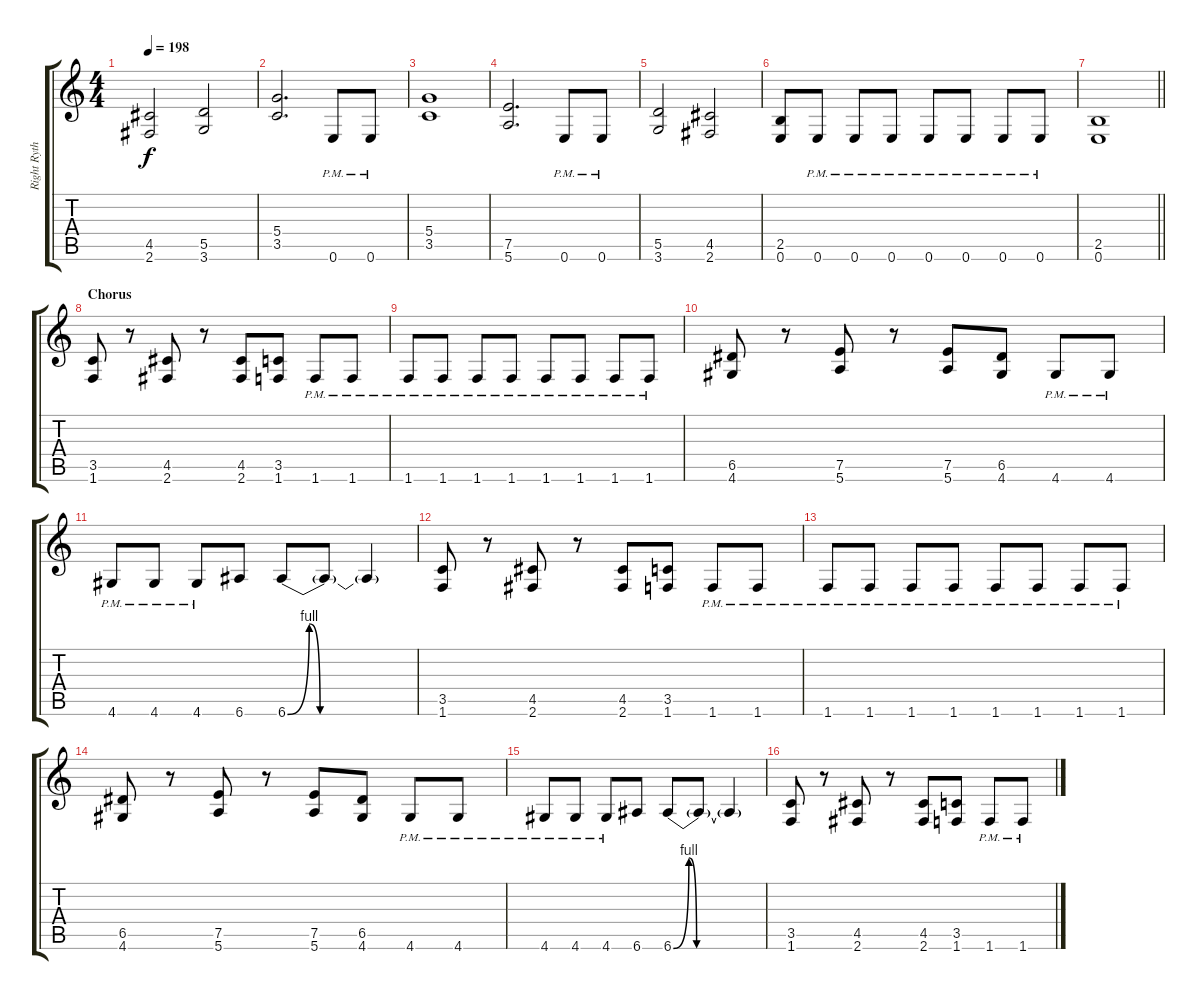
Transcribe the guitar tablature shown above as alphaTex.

\track ("Right Rythm Guitar" "Right Ryth") {instrument distortionguitar}
\staff {score tabs}
\tuning (E4 B3 G3 D3 A2 E2) {hide}
\ts (4 4)
\tempo 198
\clef g2
\ks c
(4.5 2.6).2{dy f} (5.5 3.6).2 |
(5.4 3.5).2{d} 0.6{pm}.8 0.6{pm}.8 |
(5.4 3.5).1 |
(7.5 5.6).2{d} 0.6{pm}.8 0.6{pm}.8 |
(5.5 3.6).2 (4.5 2.6).2 |
(2.5 0.6).8 0.6{pm}.8 0.6{pm}.8 0.6{pm}.8 0.6{pm}.8 0.6{pm}.8 0.6{pm}.8 0.6{pm}.8 |
\barLineRight lightlight
(2.5 0.6).1 |
\section ("" "Chorus")
(3.5 1.6).8 r.8 (4.5 2.6).8 r.8 (4.5 2.6).8 (3.5 1.6).8 1.6{pm}.8 1.6{pm}.8 |
1.6{pm}.8 1.6{pm}.8 1.6{pm}.8 1.6{pm}.8 1.6{pm}.8 1.6{pm}.8 1.6{pm}.8 1.6{pm}.8 |
(6.5 4.6).8 r.8 (7.5 5.6).8 r.8 (7.5 5.6).8 (6.5 4.6).8 4.6{pm}.8 4.6{pm}.8 |
4.6{pm}.8 4.6{pm}.8 4.6{pm}.8 6.6.8 6.6{be (custom 0 0 10 4 15 0 30 0 60 0)}.8 6.6{t}.8 6.6{t}.4 |
(3.5 1.6).8 r.8 (4.5 2.6).8 r.8 (4.5 2.6).8 (3.5 1.6).8 1.6{pm}.8 1.6{pm}.8 |
1.6{pm}.8 1.6{pm}.8 1.6{pm}.8 1.6{pm}.8 1.6{pm}.8 1.6{pm}.8 1.6{pm}.8 1.6{pm}.8 |
(6.5 4.6).8 r.8 (7.5 5.6).8 r.8 (7.5 5.6).8 (6.5 4.6).8 4.6{pm}.8 4.6{pm}.8 |
4.6{pm}.8 4.6{pm}.8 4.6{pm}.8 6.6.8 6.6{be (custom 0 0 10 4 15 0 30 0 60 0)}.8 6.6{t}.8 6.6{t}.4 |
(3.5 1.6).8 r.8 (4.5 2.6).8 r.8 (4.5 2.6).8 (3.5 1.6).8 1.6{pm}.8 1.6{pm}.8
